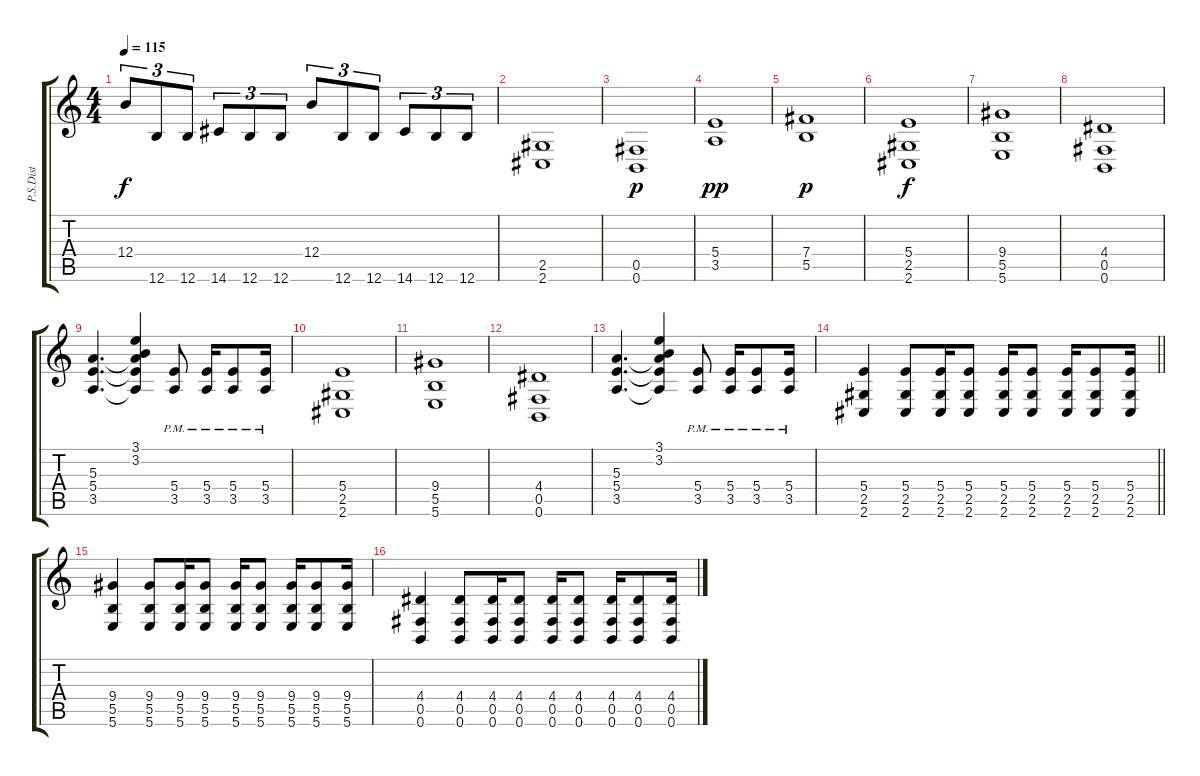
\track ("P.S.Dist" "P.S.Dist") {instrument distortionguitar}
\staff {score tabs}
\tuning (Db4 Ab3 E3 B2 Gb2 B1) {hide}
\ts (4 4)
\tempo 115
\clef g2
\ks c
12.4.8{tu (3 2) dy f} 12.6.8{tu (3 2)} 12.6.8{tu (3 2)} 14.6.8{tu (3 2)} 12.6.8{tu (3 2)} 12.6.8{tu (3 2)} 12.4.8{tu (3 2)} 12.6.8{tu (3 2)} 12.6.8{tu (3 2)} 14.6.8{tu (3 2)} 12.6.8{tu (3 2)} 12.6.8{tu (3 2)} |
(2.5 2.6).1 |
(0.5 0.6).1{dy p} |
(5.4 3.5).1{dy pp} |
(7.4 5.5).1{dy p} |
(5.4 2.5 2.6).1{dy f} |
(9.4 5.5 5.6).1 |
(4.4 0.5 0.6).1 |
(5.3 5.4 3.5).4{d} (3.1 3.2 5.3{t} 5.4{t} 3.5{t}).4 (5.4{pm} 3.5{pm}).8 (5.4{pm} 3.5{pm}).16 (5.4{pm} 3.5{pm}).8 (5.4{pm} 3.5{pm}).16 |
(5.4 2.5 2.6).1 |
(9.4 5.5 5.6).1 |
(4.4 0.5 0.6).1 |
(5.3 5.4 3.5).4{d} (3.1 3.2 5.3{t} 5.4{t} 3.5{t}).4 (5.4{pm} 3.5{pm}).8 (5.4{pm} 3.5{pm}).16 (5.4{pm} 3.5{pm}).8 (5.4{pm} 3.5{pm}).16 |
\barLineRight lightlight
(5.4 2.5 2.6).4 (5.4 2.5 2.6).8 (5.4 2.5 2.6).16 (5.4 2.5 2.6).8 (5.4 2.5 2.6).16 (5.4 2.5 2.6).8 (5.4 2.5 2.6).16 (5.4 2.5 2.6).8 (5.4 2.5 2.6).16 |
(9.4 5.5 5.6).4 (9.4 5.5 5.6).8 (9.4 5.5 5.6).16 (9.4 5.5 5.6).8 (9.4 5.5 5.6).16 (9.4 5.5 5.6).8 (9.4 5.5 5.6).16 (9.4 5.5 5.6).8 (9.4 5.5 5.6).16 |
(4.4 0.5 0.6).4 (4.4 0.5 0.6).8 (4.4 0.5 0.6).16 (4.4 0.5 0.6).8 (4.4 0.5 0.6).16 (4.4 0.5 0.6).8 (4.4 0.5 0.6).16 (4.4 0.5 0.6).8 (4.4 0.5 0.6).16
